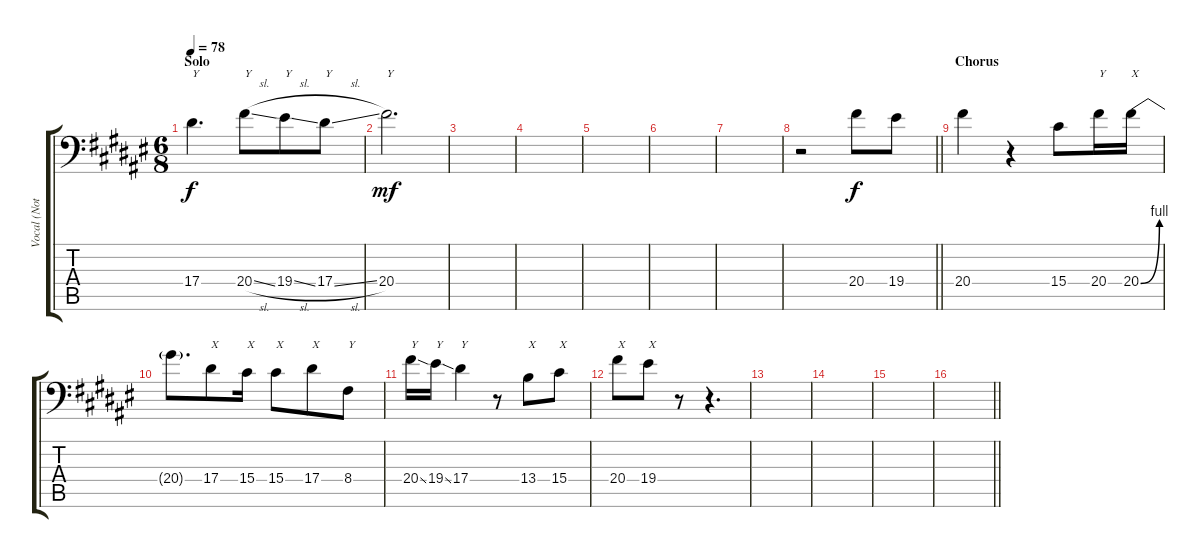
\track ("Vocal (Not finished I need help!!!)" "Vocal (Not") {instrument tenorsax}
\staff {score tabs}
\tuning (C4 G3 Eb3 Bb2 F2 Bb1) {hide}
\ts (6 8)
\section ("" "Solo")
\tempo 78
\clef f4
\ks d#minor
17.4.4{d txt "Y" dy f} 20.4{sl}.8{txt "Y"} 19.4{sl}.8{txt "Y"} 17.4{sl}.8{txt "Y"} |
20.4.2{d txt "Y" dy mf} |
|
|
|
|
|
\barLineRight lightlight
r.2 20.4.8{dy f} 19.4.8 |
\section ("" "Chorus")
20.4.4 r.4 15.4.8 20.4.16{txt "Y"} 20.4{be (bend 0 0 60 4)}.16{txt "X"} |
20.4{t}.8{d} 17.4.8{txt "X"} 15.4.16{txt "X"} 15.4.8{txt "X"} 17.4.8{txt "X"} 8.4.8{txt "Y"} |
20.4{ss}.16{txt "Y"} 19.4{ss}.16{txt "Y"} 17.4.4{txt "Y"} r.8 13.4.8{txt "X"} 15.4.8{txt "X"} |
20.4.8{txt "X"} 19.4.8{txt "X"} r.8 r.4{d} |
|
|
|
\barLineRight lightlight
